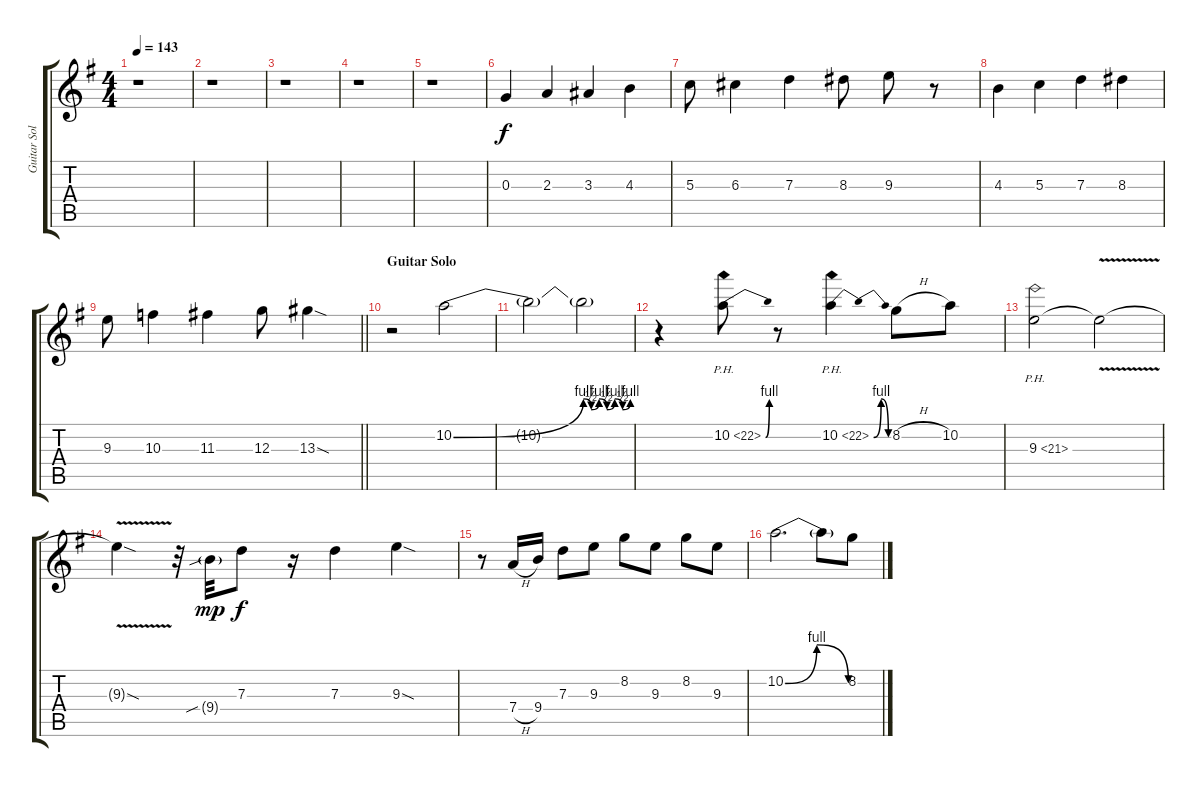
\track ("Guitar Solo" "Guitar Sol") {instrument distortionguitar}
\staff {score tabs}
\tuning (E4 B3 G3 D3 A2 E2) {hide}
\ts (4 4)
\tempo 143
\clef g2
\ks g
r.1{dy f} |
r.1 |
r.1 |
r.1 |
r.1 |
0.3.4 2.3.4 3.3.4 4.3.4 |
5.3.8 6.3.4 7.3.4 8.3.8 9.3.8 r.8 |
4.3.4 5.3.4 7.3.4 8.3.4 |
\barLineRight lightlight
9.3.8 10.3.4 11.3.4 12.3.8 13.3{sod}.4 |
\section ("" "Guitar Solo")
r.2 10.2{be (bend 0 0 60 4)}.2 |
10.2{t}.2 10.2{be (custom 0 4 10 2 20 4 30 2 40 4 50 2 60 4) t}.2 |
r.4 10.2{be (bend 0 0 60 4) ph 12}.8 r.8 10.2{be (bendrelease 0 0 25 4 35 4 60 0) ph 12}.4 8.2{h}.8 10.2.8 |
9.3{ph 12}.2 9.3{v t}.2 |
9.3{sod t}.4 r.32 9.4{sib g}.32{dy mp} 7.3.8{dy f} r.16 7.3.4 9.3{sod}.4 |
r.8 7.4{h}.16 9.4.16 7.3.8 9.3.8 8.2.8 9.3.8 8.2.8 9.3.8 |
10.2{be (bendrelease 0 0 15 4 40 4 60 0)}.2{d} 10.2{t}.8 8.2.8
